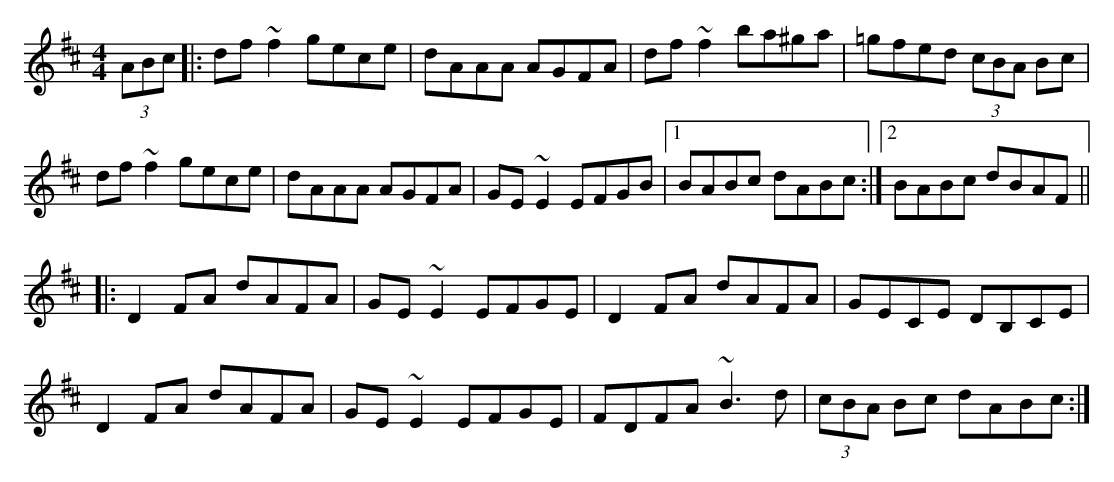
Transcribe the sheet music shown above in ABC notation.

X:1
M:4/4
K:D
(3ABc|:df~f2 gece|dAAA AGFA|df~f2 ba^ga|=gfed (3cBA Bc|
df~f2 gece|dAAA AGFA|GE~E2 EFGB|1 BABc dABc:|2 BABc dBAF||
|:D2FA dAFA|GE~E2 EFGE|D2FA dAFA|GECE DB,CE|
D2FA dAFA|GE~E2 EFGE|FDFA ~B3d|(3cBA Bc dABc:|
